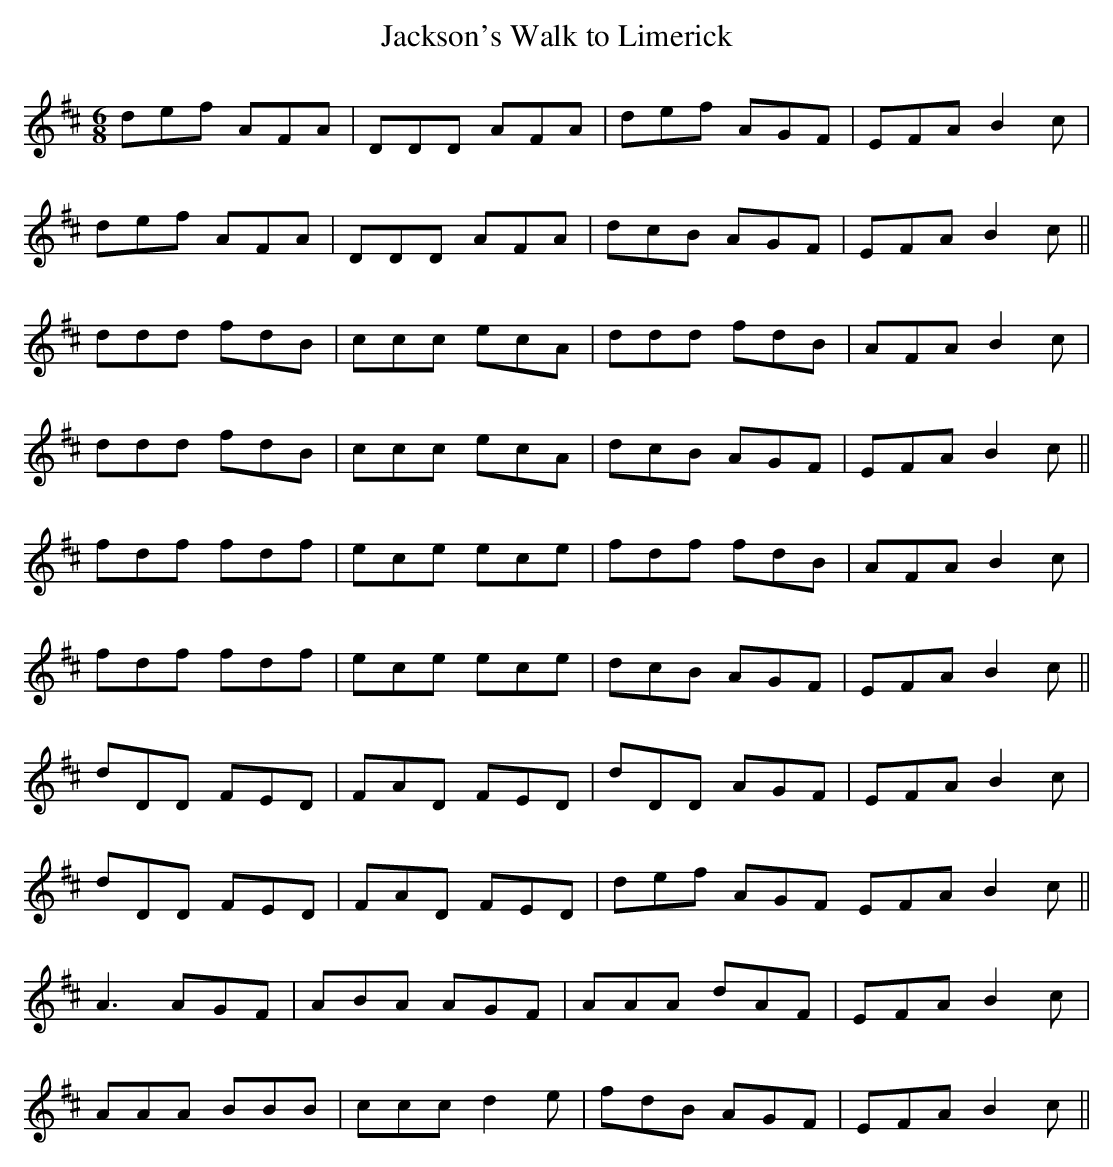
X:1
T: Jackson's Walk to Limerick
L: 1/8
M: 6/8
K: D
def AFA|DDD AFA|def AGF|EFA B2c|
def AFA|DDD AFA|dcB AGF|EFA B2c ||
ddd fdB|ccc ecA|ddd fdB|AFA B2c|
ddd fdB|ccc ecA|dcB AGF|EFA B2c ||
fdf fdf|ece ece|fdf fdB|AFA B2c|
fdf fdf|ece ece|dcB AGF|EFA B2c ||
dDD FED|FAD FED|dDD AGF|EFA B2c|
dDD FED|FAD FED|def AGF EFA B2c ||
A3 AGF|ABA AGF|AAA dAF|EFA B2c|
AAA BBB|ccc d2e|fdB AGF|EFA B2c ||
